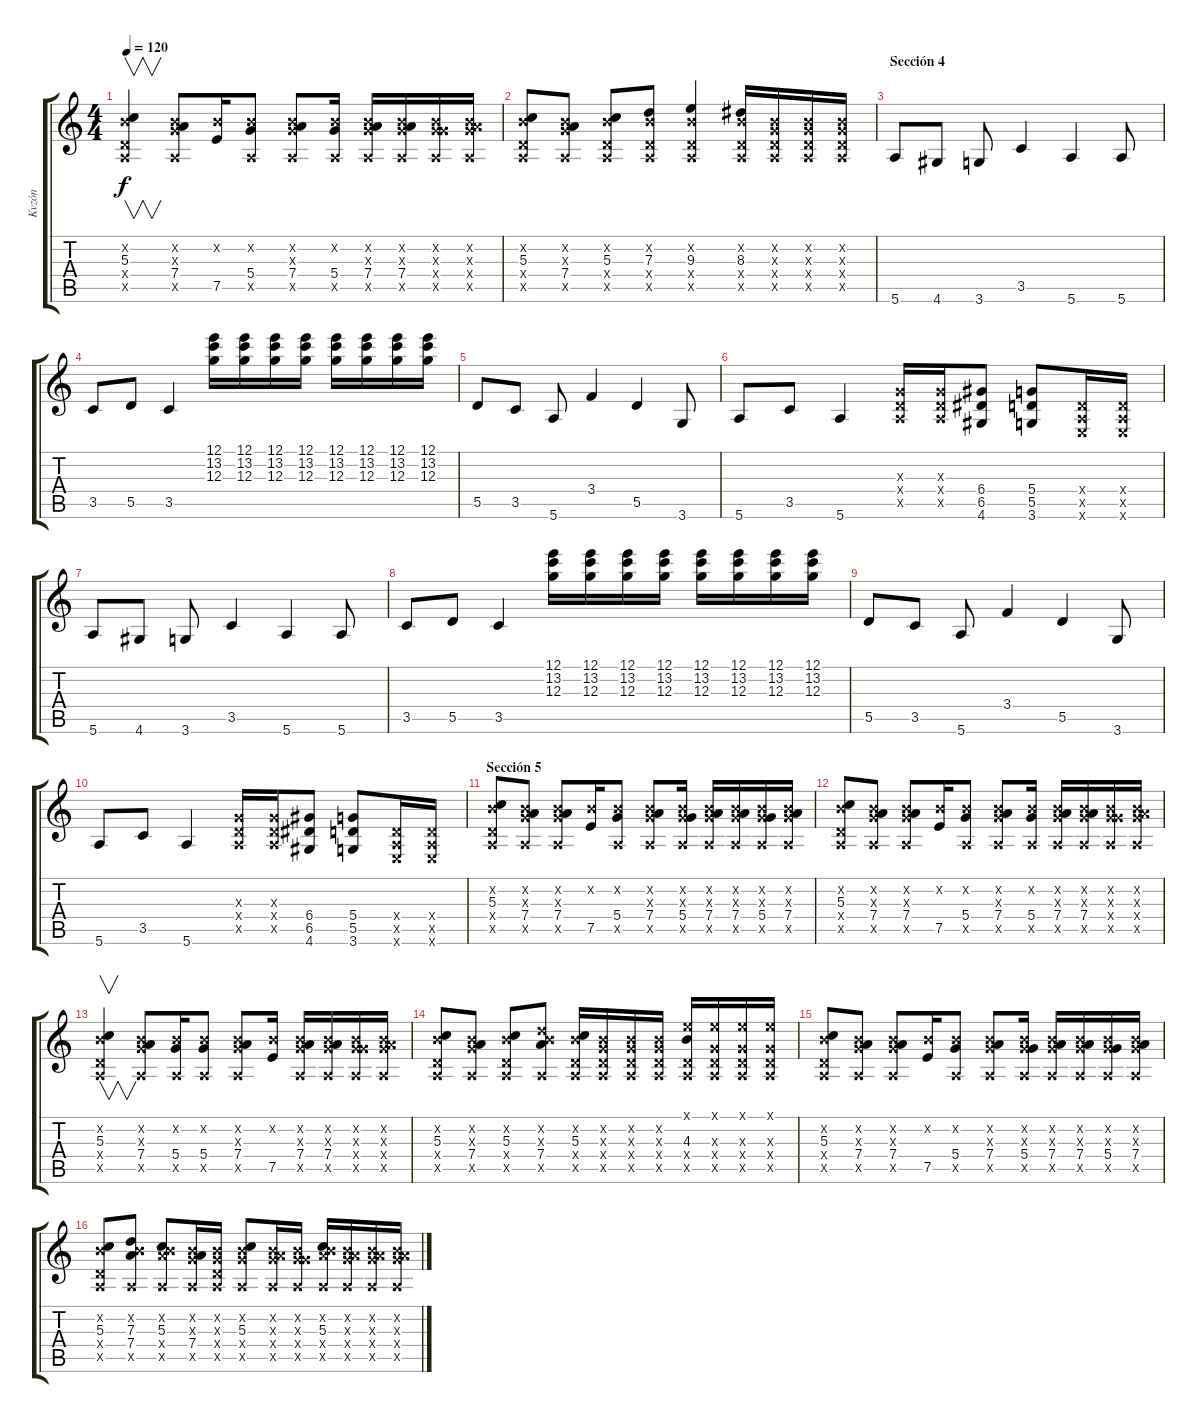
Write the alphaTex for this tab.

\track ("Kvzón" "Kvzón") {instrument overdrivenguitar}
\staff {score tabs}
\tuning (E4 B3 G3 D3 A2 E2) {hide}
\ts (4 4)
\tempo 120
\clef g2
\ks c
(0.2{x} 5.3 0.4{x} 0.5{x}).4{v dy f} (0.2{x} 0.3{x} 7.4 0.5{x}).8 (0.2{x} 7.5).16 (0.2{x} 5.4 0.5{x}).8 (0.2{x} 0.3{x} 7.4 0.5{x}).8 (0.2{x} 5.4 0.5{x}).16 (0.2{x} 0.3{x} 7.4 0.5{x}).16 (0.2{x} 0.3{x} 7.4 0.5{x}).16 (0.2{x} 0.3{x} 5.4{x} 0.5{x}).16 (0.2{x} 0.3{x} 7.4{x} 0.5{x}).16 |
(0.2{x} 5.3 0.4{x} 0.5{x}).8 (0.2{x} 0.3{x} 7.4 0.5{x}).8 (0.2{x} 5.3 0.4{x} 0.5{x}).8 (0.2{x} 7.3 0.4{x} 0.5{x}).8 (0.2{x} 9.3 0.4{x} 0.5{x}).4 (0.2{x} 8.3 0.4{x} 0.5{x}).16 (0.2{x} 0.3{x} 0.4{x} 0.5{x}).16 (0.2{x} 0.3{x} 0.4{x} 0.5{x}).16 (0.2{x} 0.3{x} 0.4{x} 0.5{x}).16 |
\section ("" "Sección 4")
5.6.8{instrument distortionguitar} 4.6.8 3.6.8 3.5.4 5.6.4 5.6.8 |
3.5.8 5.5.8 3.5.4 (12.1 13.2 12.3).16 (12.1 13.2 12.3).16 (12.1 13.2 12.3).16 (12.1 13.2 12.3).16 (12.1 13.2 12.3).16 (12.1 13.2 12.3).16 (12.1 13.2 12.3).16 (12.1 13.2 12.3).16 |
5.5.8 3.5.8 5.6.8 3.4.4 5.5.4 3.6.8 |
5.6.8 3.5.8 5.6.4 (0.3{x} 0.4{x} 0.5{x}).16 (0.3{x} 0.4{x} 0.5{x}).16 (6.4 6.5 4.6).8 (5.4 5.5 3.6).8 (0.4{x} 0.5{x} 0.6{x}).16 (0.4{x} 0.5{x} 0.6{x}).16 |
5.6.8{instrument distortionguitar} 4.6.8 3.6.8 3.5.4 5.6.4 5.6.8 |
3.5.8 5.5.8 3.5.4 (12.1 13.2 12.3).16 (12.1 13.2 12.3).16 (12.1 13.2 12.3).16 (12.1 13.2 12.3).16 (12.1 13.2 12.3).16 (12.1 13.2 12.3).16 (12.1 13.2 12.3).16 (12.1 13.2 12.3).16 |
5.5.8 3.5.8 5.6.8 3.4.4 5.5.4 3.6.8 |
5.6.8 3.5.8 5.6.4 (0.3{x} 0.4{x} 0.5{x}).16 (0.3{x} 0.4{x} 0.5{x}).16 (6.4 6.5 4.6).8 (5.4 5.5 3.6).8 (0.4{x} 0.5{x} 0.6{x}).16 (0.4{x} 0.5{x} 0.6{x}).16 |
\section ("" "Sección 5")
(0.2{x} 5.3 0.4{x} 0.5{x}).8{instrument synthbass1} (0.2{x} 0.3{x} 7.4 0.5{x}).8 (0.2{x} 0.3{x} 7.4 0.5{x}).8 (0.2{x} 7.5).16 (0.2{x} 5.4 0.5{x}).8 (0.2{x} 0.3{x} 7.4 0.5{x}).8 (0.2{x} 0.3{x} 5.4 0.5{x}).16 (0.2{x} 0.3{x} 7.4 0.5{x}).16 (0.2{x} 0.3{x} 7.4 0.5{x}).16 (0.2{x} 0.3{x} 5.4 0.5{x}).16 (0.2{x} 0.3{x} 7.4 0.5{x}).16 |
(0.2{x} 5.3 0.4{x} 0.5{x}).8 (0.2{x} 0.3{x} 7.4 0.5{x}).8 (0.2{x} 0.3{x} 7.4 0.5{x}).8 (0.2{x} 7.5).16 (0.2{x} 5.4 0.5{x}).8 (0.2{x} 0.3{x} 7.4 0.5{x}).8 (0.2{x} 5.4 0.5{x}).16 (0.2{x} 0.3{x} 7.4 0.5{x}).16 (0.2{x} 0.3{x} 7.4 0.5{x}).16 (0.2{x} 0.3{x} 5.4{x} 0.5{x}).16 (0.2{x} 0.3{x} 7.4{x} 0.5{x}).16 |
(0.2{x} 5.3 0.4{x} 0.5{x}).4{v} (0.2{x} 0.3{x} 7.4 0.5{x}).8 (0.2{x} 5.4 0.5{x}).16 (0.2{x} 5.4 0.5{x}).8 (0.2{x} 0.3{x} 7.4 0.5{x}).8 (0.2{x} 7.5).16 (0.2{x} 0.3{x} 7.4 0.5{x}).16 (0.2{x} 0.3{x} 7.4 0.5{x}).16 (0.2{x} 0.3{x} 5.4{x} 0.5{x}).16 (0.2{x} 0.3{x} 7.4{x} 0.5{x}).16 |
(0.2{x} 5.3 0.4{x} 0.5{x}).8 (0.2{x} 0.3{x} 7.4 0.5{x}).8 (0.2{x} 5.3 0.4{x} 0.5{x}).8 (0.2{x} 7.3{x} 7.4 0.5{x}).8 (0.2{x} 5.3 0.4{x} 0.5{x}).16 (0.2{x} 0.3{x} 0.4{x} 0.5{x}).16 (0.2{x} 0.3{x} 0.4{x} 0.5{x}).16 (0.2{x} 0.3{x} 0.4{x} 0.5{x}).16 (0.1{x} 4.3 0.4{x} 0.5{x}).16 (0.1{x} 0.3{x} 0.4{x} 0.5{x}).16 (0.1{x} 0.3{x} 0.4{x} 0.5{x}).16 (0.1{x} 0.3{x} 0.4{x} 0.5{x}).16 |
(0.2{x} 5.3 0.4{x} 0.5{x}).8 (0.2{x} 0.3{x} 7.4 0.5{x}).8 (0.2{x} 0.3{x} 7.4 0.5{x}).8 (0.2{x} 7.5).16 (0.2{x} 5.4 0.5{x}).8 (0.2{x} 0.3{x} 7.4 0.5{x}).8 (0.2{x} 0.3{x} 5.4 0.5{x}).16 (0.2{x} 0.3{x} 7.4 0.5{x}).16 (0.2{x} 0.3{x} 7.4 0.5{x}).16 (0.2{x} 0.3{x} 5.4 0.5{x}).16 (0.2{x} 0.3{x} 7.4 0.5{x}).16 |
(0.2{x} 5.3 0.4{x} 0.5{x}).8 (0.2{x} 7.3 7.4 0.5{x}).8 (0.2{x} 5.3 7.4{x} 0.5{x}).8 (0.2{x} 0.3{x} 7.4 0.5{x}).16 (0.2{x} 0.3{x} 0.4{x} 0.5{x}).16 (0.2{x} 5.3 5.4{x} 0.5{x}).8 (0.2{x} 0.3{x} 7.4{x} 0.5{x}).16 (0.2{x} 0.3{x} 5.4{x} 0.5{x}).16 (0.2{x} 5.3 7.4{x} 0.5{x}).16 (0.2{x} 0.3{x} 7.4{x} 0.5{x}).16 (0.2{x} 0.3{x} 7.4{x} 0.5{x}).16 (0.2{x} 0.3{x} 7.4{x} 0.5{x}).16
